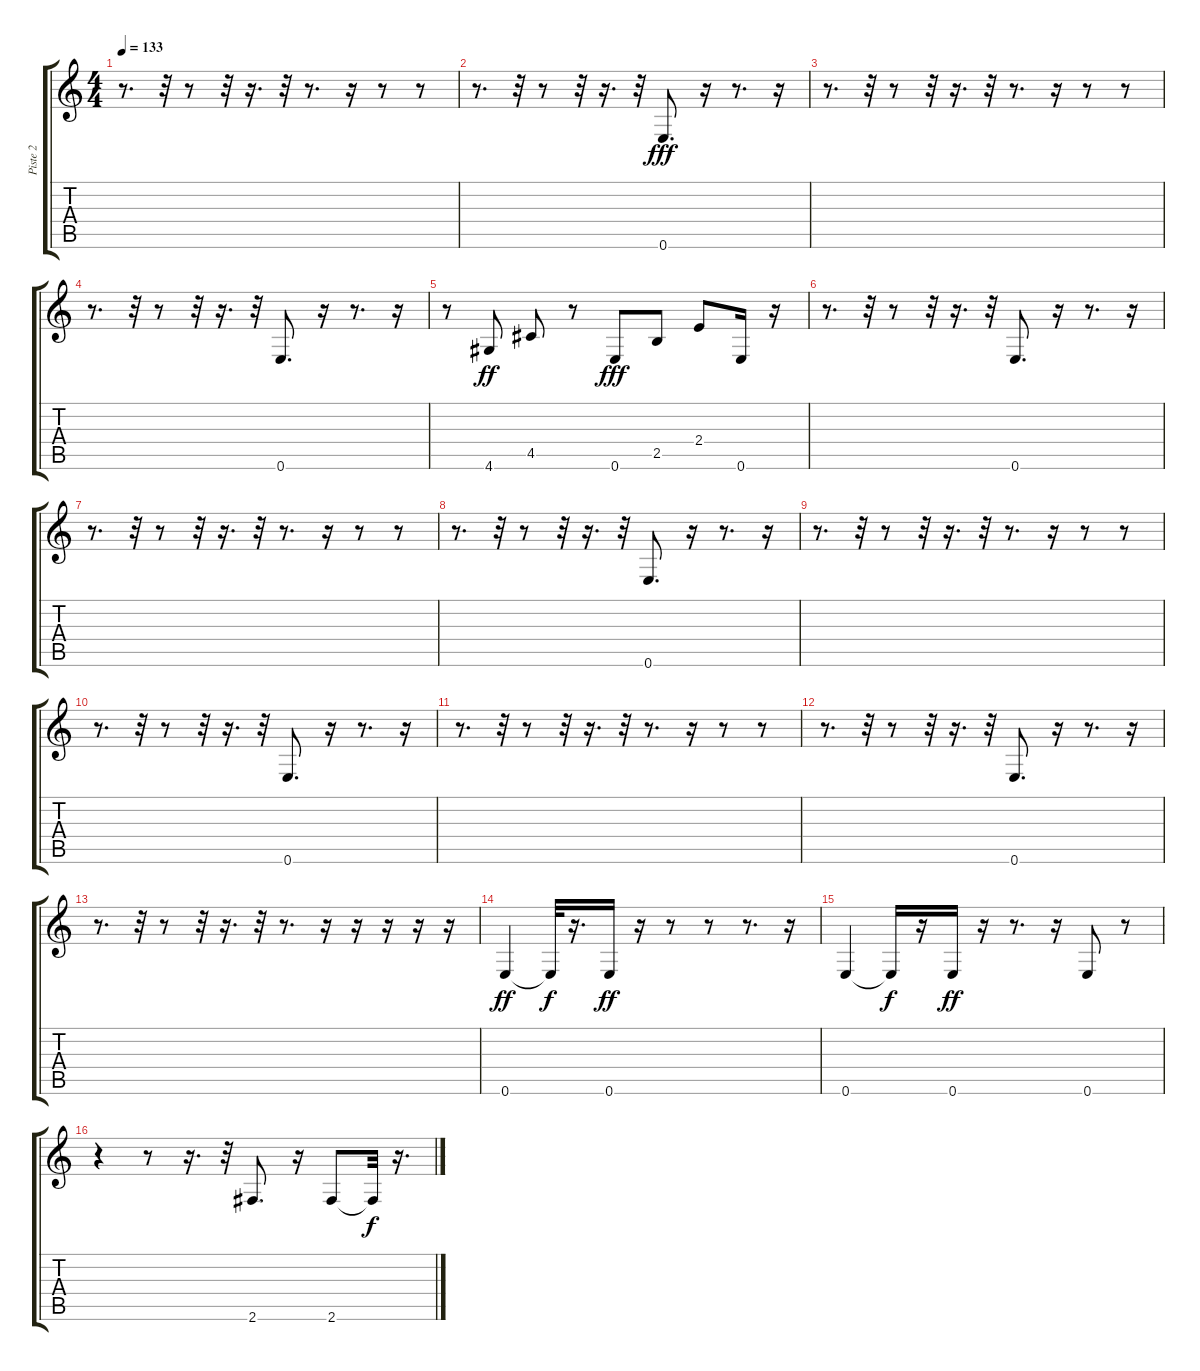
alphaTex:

\track ("Piste 2" "Piste 2") {instrument electricbassfinger}
\staff {score tabs}
\tuning (E4 B3 G3 D3 A2 E2) {hide}
\ts (4 4)
\tempo 133
\clef g2
\ks c
r.8{d dy fff} r.32 r.8 r.32 r.16{d} r.32 r.8{d} r.16 r.8 r.8 |
r.8{d} r.32 r.8 r.32 r.16{d} r.32 0.6.8{d} r.16 r.8{d} r.16 |
r.8{d} r.32 r.8 r.32 r.16{d} r.32 r.8{d} r.16 r.8 r.8 |
r.8{d} r.32 r.8 r.32 r.16{d} r.32 0.6.8{d} r.16 r.8{d} r.16 |
r.8 4.6.8{dy ff} 4.5.8 r.8 0.6.8{dy fff} 2.5.8 2.4.8 0.6.16 r.16 |
r.8{d} r.32 r.8 r.32 r.16{d} r.32 0.6.8{d} r.16 r.8{d} r.16 |
r.8{d} r.32 r.8 r.32 r.16{d} r.32 r.8{d} r.16 r.8 r.8 |
r.8{d} r.32 r.8 r.32 r.16{d} r.32 0.6.8{d} r.16 r.8{d} r.16 |
r.8{d} r.32 r.8 r.32 r.16{d} r.32 r.8{d} r.16 r.8 r.8 |
r.8{d} r.32 r.8 r.32 r.16{d} r.32 0.6.8{d} r.16 r.8{d} r.16 |
r.8{d} r.32 r.8 r.32 r.16{d} r.32 r.8{d} r.16 r.8 r.8 |
r.8{d} r.32 r.8 r.32 r.16{d} r.32 0.6.8{d} r.16 r.8{d} r.16 |
r.8{d} r.32 r.8 r.32 r.16{d} r.32 r.8{d} r.16 r.16 r.16 r.16 r.16 |
0.6.4{dy ff} 0.6{t}.32{dy f} r.16{d} 0.6.16{dy ff} r.16 r.8 r.8 r.8{d} r.16 |
0.6.4 0.6{t}.16{dy f} r.16 0.6.16{dy ff} r.16 r.8{d} r.16 0.6.8 r.8 |
r.4 r.8 r.16{d} r.32 2.6.8{d} r.16 2.6.8 2.6{t}.32{dy f} r.16{d}
